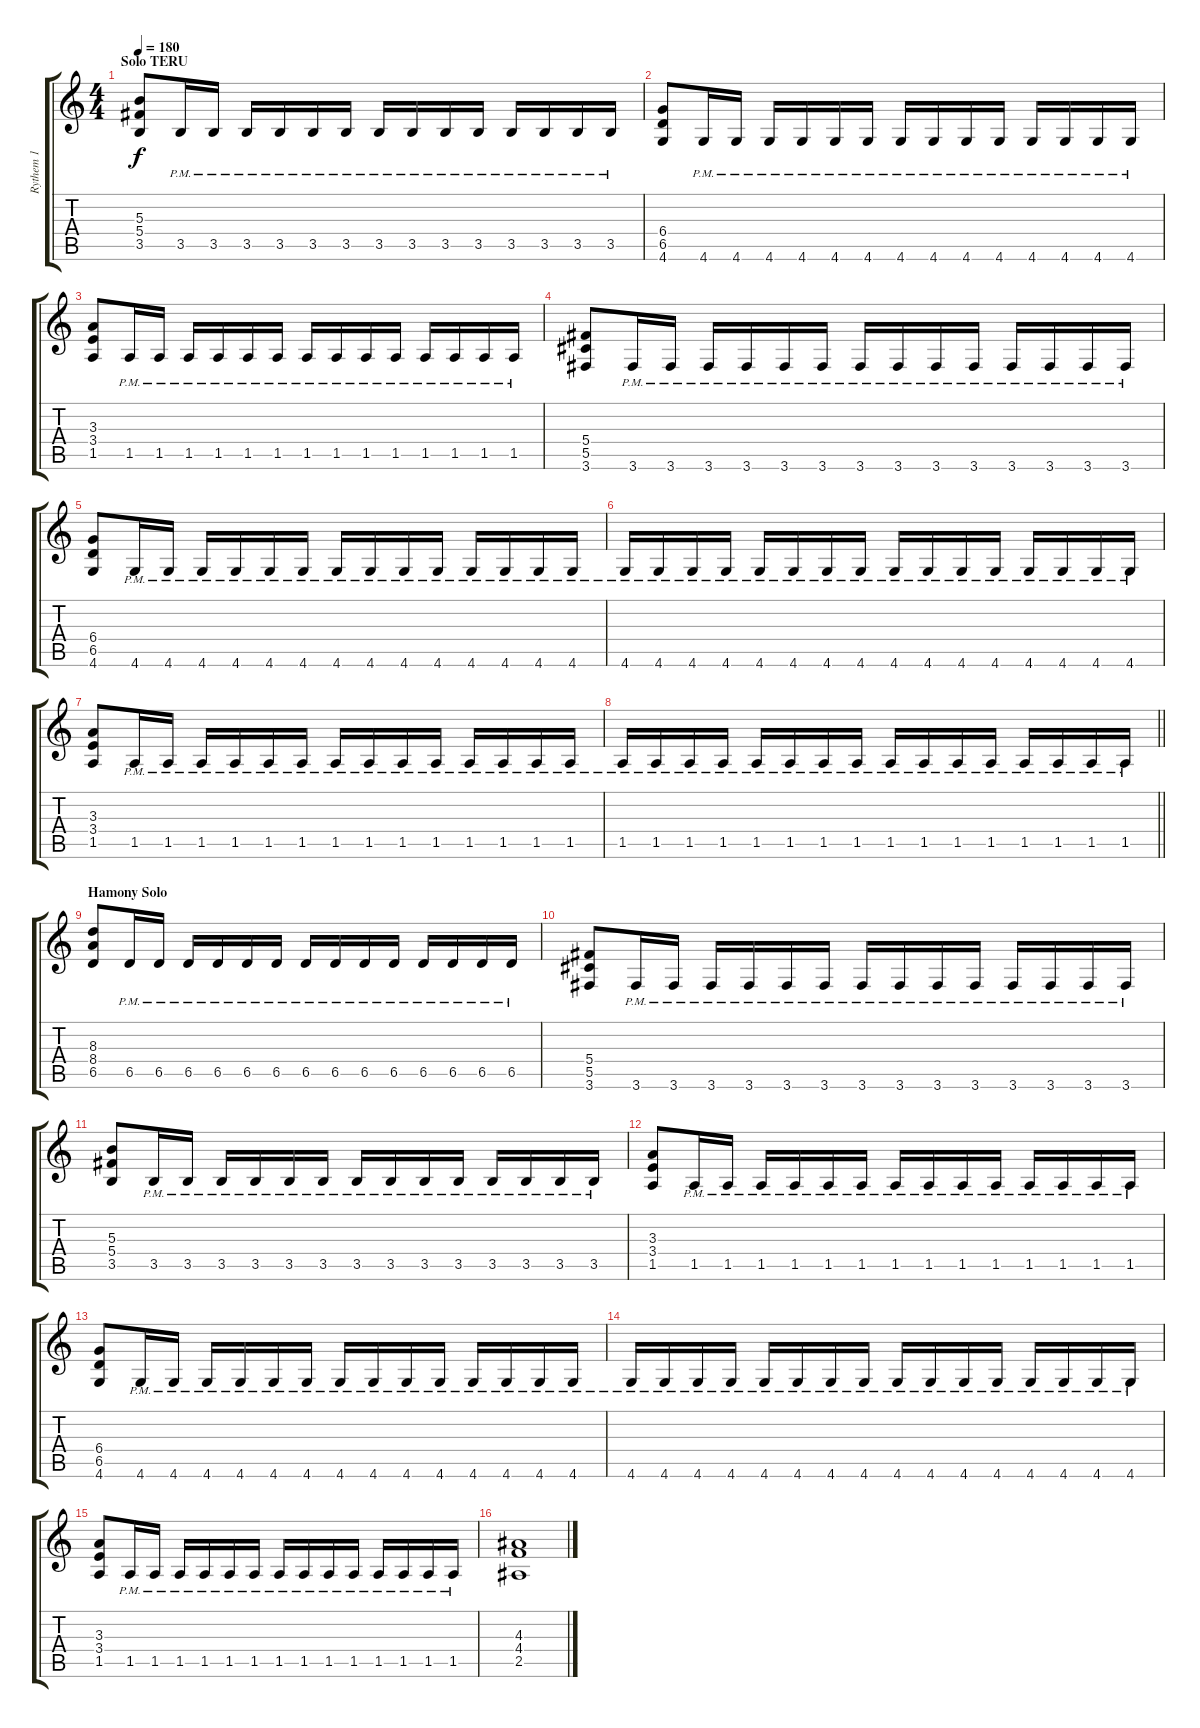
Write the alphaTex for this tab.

\track ("Rythem 1" "Rythem 1") {instrument overdrivenguitar}
\staff {score tabs}
\tuning (Eb4 Bb3 Gb3 Db3 Ab2 Eb2) {hide}
\ts (4 4)
\section ("" "Solo TERU")
\tempo 180
\clef g2
\ks c
(5.3 5.4 3.5).8{dy f} 3.5{pm}.16 3.5{pm}.16 3.5{pm}.16 3.5{pm}.16 3.5{pm}.16 3.5{pm}.16 3.5{pm}.16 3.5{pm}.16 3.5{pm}.16 3.5{pm}.16 3.5{pm}.16 3.5{pm}.16 3.5{pm}.16 3.5{pm}.16 |
(6.4 6.5 4.6).8 4.6{pm}.16 4.6{pm}.16 4.6{pm}.16 4.6{pm}.16 4.6{pm}.16 4.6{pm}.16 4.6{pm}.16 4.6{pm}.16 4.6{pm}.16 4.6{pm}.16 4.6{pm}.16 4.6{pm}.16 4.6{pm}.16 4.6{pm}.16 |
(3.3 3.4 1.5).8 1.5{pm}.16 1.5{pm}.16 1.5{pm}.16 1.5{pm}.16 1.5{pm}.16 1.5{pm}.16 1.5{pm}.16 1.5{pm}.16 1.5{pm}.16 1.5{pm}.16 1.5{pm}.16 1.5{pm}.16 1.5{pm}.16 1.5{pm}.16 |
(5.4 5.5 3.6).8 3.6{pm}.16 3.6{pm}.16 3.6{pm}.16 3.6{pm}.16 3.6{pm}.16 3.6{pm}.16 3.6{pm}.16 3.6{pm}.16 3.6{pm}.16 3.6{pm}.16 3.6{pm}.16 3.6{pm}.16 3.6{pm}.16 3.6{pm}.16 |
(6.4 6.5 4.6).8 4.6{pm}.16 4.6{pm}.16 4.6{pm}.16 4.6{pm}.16 4.6{pm}.16 4.6{pm}.16 4.6{pm}.16 4.6{pm}.16 4.6{pm}.16 4.6{pm}.16 4.6{pm}.16 4.6{pm}.16 4.6{pm}.16 4.6{pm}.16 |
4.6{pm}.16 4.6{pm}.16 4.6{pm}.16 4.6{pm}.16 4.6{pm}.16 4.6{pm}.16 4.6{pm}.16 4.6{pm}.16 4.6{pm}.16 4.6{pm}.16 4.6{pm}.16 4.6{pm}.16 4.6{pm}.16 4.6{pm}.16 4.6{pm}.16 4.6{pm}.16 |
(3.3 3.4 1.5).8 1.5{pm}.16 1.5{pm}.16 1.5{pm}.16 1.5{pm}.16 1.5{pm}.16 1.5{pm}.16 1.5{pm}.16 1.5{pm}.16 1.5{pm}.16 1.5{pm}.16 1.5{pm}.16 1.5{pm}.16 1.5{pm}.16 1.5{pm}.16 |
\barLineRight lightlight
1.5{pm}.16 1.5{pm}.16 1.5{pm}.16 1.5{pm}.16 1.5{pm}.16 1.5{pm}.16 1.5{pm}.16 1.5{pm}.16 1.5{pm}.16 1.5{pm}.16 1.5{pm}.16 1.5{pm}.16 1.5{pm}.16 1.5{pm}.16 1.5{pm}.16 1.5{pm}.16 |
\section ("" "Hamony Solo")
(8.3 8.4 6.5).8 6.5{pm}.16 6.5{pm}.16 6.5{pm}.16 6.5{pm}.16 6.5{pm}.16 6.5{pm}.16 6.5{pm}.16 6.5{pm}.16 6.5{pm}.16 6.5{pm}.16 6.5{pm}.16 6.5{pm}.16 6.5{pm}.16 6.5{pm}.16 |
(5.4 5.5 3.6).8 3.6{pm}.16 3.6{pm}.16 3.6{pm}.16 3.6{pm}.16 3.6{pm}.16 3.6{pm}.16 3.6{pm}.16 3.6{pm}.16 3.6{pm}.16 3.6{pm}.16 3.6{pm}.16 3.6{pm}.16 3.6{pm}.16 3.6{pm}.16 |
(5.3 5.4 3.5).8 3.5{pm}.16 3.5{pm}.16 3.5{pm}.16 3.5{pm}.16 3.5{pm}.16 3.5{pm}.16 3.5{pm}.16 3.5{pm}.16 3.5{pm}.16 3.5{pm}.16 3.5{pm}.16 3.5{pm}.16 3.5{pm}.16 3.5{pm}.16 |
(3.3 3.4 1.5).8 1.5{pm}.16 1.5{pm}.16 1.5{pm}.16 1.5{pm}.16 1.5{pm}.16 1.5{pm}.16 1.5{pm}.16 1.5{pm}.16 1.5{pm}.16 1.5{pm}.16 1.5{pm}.16 1.5{pm}.16 1.5{pm}.16 1.5{pm}.16 |
(6.4 6.5 4.6).8 4.6{pm}.16 4.6{pm}.16 4.6{pm}.16 4.6{pm}.16 4.6{pm}.16 4.6{pm}.16 4.6{pm}.16 4.6{pm}.16 4.6{pm}.16 4.6{pm}.16 4.6{pm}.16 4.6{pm}.16 4.6{pm}.16 4.6{pm}.16 |
4.6{pm}.16 4.6{pm}.16 4.6{pm}.16 4.6{pm}.16 4.6{pm}.16 4.6{pm}.16 4.6{pm}.16 4.6{pm}.16 4.6{pm}.16 4.6{pm}.16 4.6{pm}.16 4.6{pm}.16 4.6{pm}.16 4.6{pm}.16 4.6{pm}.16 4.6{pm}.16 |
(3.3 3.4 1.5).8 1.5{pm}.16 1.5{pm}.16 1.5{pm}.16 1.5{pm}.16 1.5{pm}.16 1.5{pm}.16 1.5{pm}.16 1.5{pm}.16 1.5{pm}.16 1.5{pm}.16 1.5{pm}.16 1.5{pm}.16 1.5{pm}.16 1.5{pm}.16 |
(4.3 4.4 2.5).1
